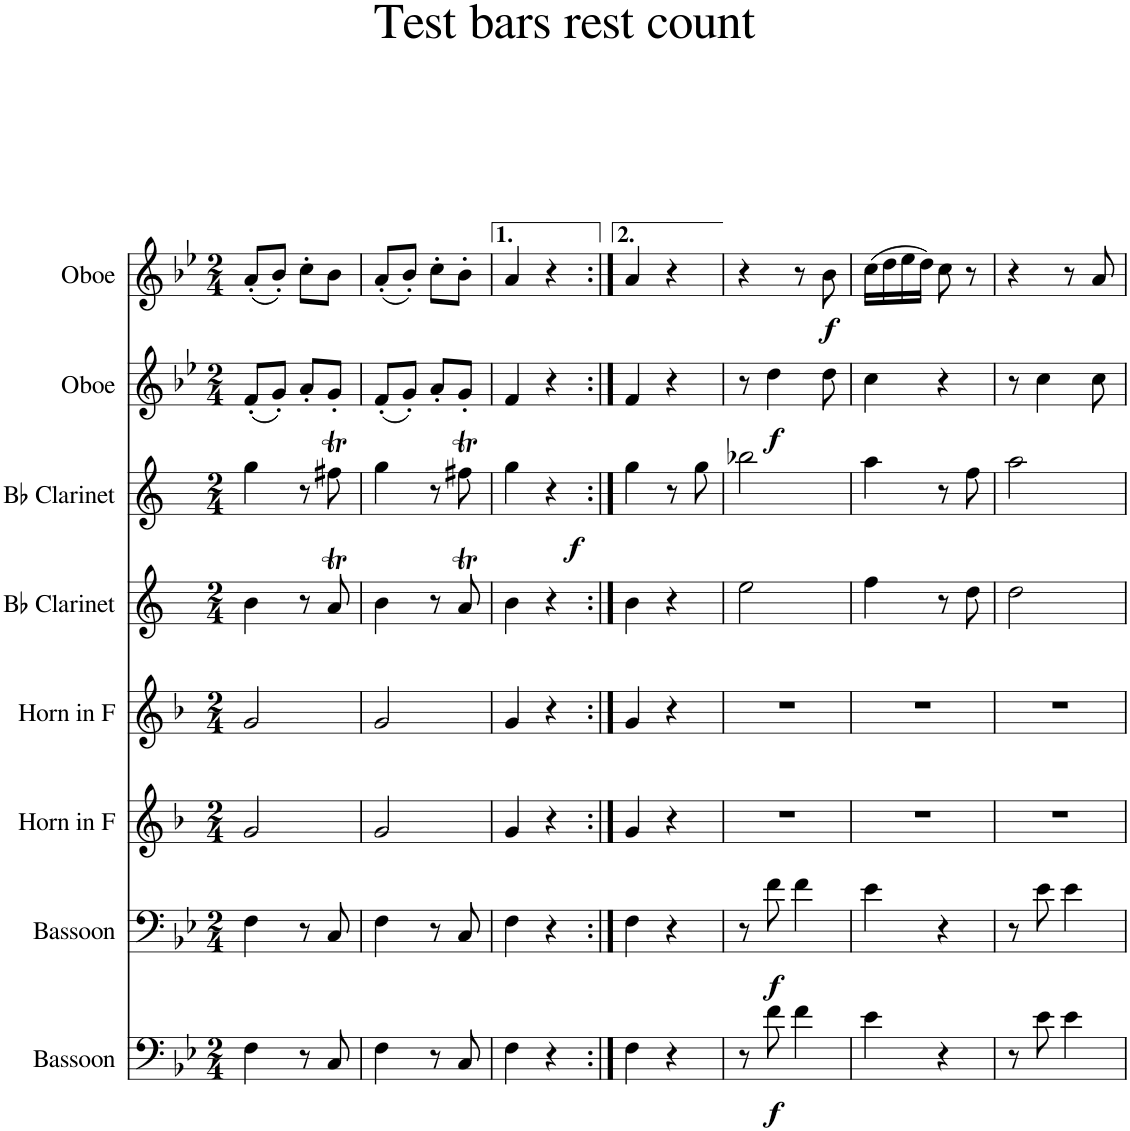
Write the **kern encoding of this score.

**kern	**dynam	**kern	**dynam	**kern	**kern	**kern	**kern	**dynam	**kern	**dynam	**kern	**dynam
*part8	*part8	*part7	*part7	*part6	*part5	*part4	*part3	*part3	*part2	*part2	*part1	*part1
*staff8	*staff8	*staff7	*staff7	*staff6	*staff5	*staff4	*staff3	*staff3	*staff2	*staff2	*staff1	*staff1
*I"Bassoon	*	*I"Bassoon	*	*I"Horn in F	*I"Horn in F	*I"Bb Clarinet	*I"Bb Clarinet	*	*I"Oboe	*	*I"Oboe	*
*I'Bsn.	*	*I'Bsn.	*	*	*	*I'Bb Cl.	*I'Bb Cl.	*	*I'Ob.	*	*I'Ob.	*
*clefF4	*	*clefF4	*	*clefG2	*clefG2	*clefG2	*clefG2	*	*clefG2	*	*clefG2	*
*	*	*	*	*Trd4c7	*Trd4c7	*Trd1c2	*Trd1c2	*	*	*	*	*
*k[b-e-]	*	*k[b-e-]	*	*k[b-]	*k[b-]	*k[]	*k[]	*	*k[b-e-]	*	*k[b-e-]	*
*M2/4	*	*M2/4	*	*M2/4	*M2/4	*M2/4	*M2/4	*	*M2/4	*	*M2/4	*
=1	=1	=1	=1	=1	=1	=1	=1	=1	=1	=1	=1	=1
4F\	.	4F\	.	2g/	2g/	4b\	4gg\	.	(8f'/L	.	(8a'/L	.
.	.	.	.	.	.	.	.	.	8g'/J)	.	8b-'/J)	.
8r	.	8r	.	.	.	8r	8r	.	8a'/L	.	8cc'\L	.
8C/	.	8C/	.	.	.	8aT/	8ff#Xt\	.	8g'/J	.	8b-\J	.
=2	=2	=2	=2	=2	=2	=2	=2	=2	=2	=2	=2	=2
4F\	.	4F\	.	2g/	2g/	4b\	4gg\	.	(8f'/L	.	(8a'/L	.
.	.	.	.	.	.	.	.	.	8g'/J)	.	8b-'/J)	.
8r	.	8r	.	.	.	8r	8r	.	8a'/L	.	8cc'\L	.
8C/	.	8C/	.	.	.	8aT/	8ff#Xt\	.	8g'/J	.	8b-'\J	.
=3	=3	=3	=3	=3	=3	=3	=3	=3	=3	=3	=3	=3
*	*	*	*	*	*	*	*^	*	*	*	*	*
4F\	.	4F\	.	4g/	4g/	4b\	4gg\	4.ryy	.	4f/	.	4a/	.
4r	.	4r	.	4r	4r	4r	4r	.	.	4r	.	4r	.
!	!	!	!	!	!	!	!	!	!LO:DY:b	!	!	!	!
.	.	.	.	.	.	.	.	8ryy	f	.	.	.	.
*	*	*	*	*	*	*	*v	*v	*	*	*	*	*
=4:|!	=4:|!	=4:|!	=4:|!	=4:|!	=4:|!	=4:|!	=4:|!	=4:|!	=4:|!	=4:|!	=4:|!	=4:|!
4F\	.	4F\	.	4g/	4g/	4b\	4gg\	.	4f/	.	4a/	.
4r	.	4r	.	4r	4r	4r	8r	.	4r	.	4r	.
.	.	.	.	.	.	.	8gg\	.	.	.	.	.
=5	=5	=5	=5	=5	=5	=5	=5	=5	=5	=5	=5	=5
8r	.	8r	.	2r	2r	2ee\	2bb-X\	.	8r	.	4r	.
!	!LO:DY:b	!	!LO:DY:b	!	!	!	!	!	!	!LO:DY:b	!	!
8f\	f	8f\	f	.	.	.	.	.	4dd\	f	.	.
4f\	.	4f\	.	.	.	.	.	.	.	.	8r	.
!	!	!	!	!	!	!	!	!	!	!	!	!LO:DY:b
.	.	.	.	.	.	.	.	.	8dd\	.	8b-\	f
=6	=6	=6	=6	=6	=6	=6	=6	=6	=6	=6	=6	=6
4e-\	.	4e-\	.	2r	2r	4ff\	4aa\	.	4cc\	.	(16cc\LL	.
.	.	.	.	.	.	.	.	.	.	.	16dd\	.
.	.	.	.	.	.	.	.	.	.	.	16ee-\	.
.	.	.	.	.	.	.	.	.	.	.	16dd\JJ)	.
4r	.	4r	.	.	.	8r	8r	.	4r	.	8cc\	.
.	.	.	.	.	.	8dd\	8ff\	.	.	.	8r	.
=7	=7	=7	=7	=7	=7	=7	=7	=7	=7	=7	=7	=7
8r	.	8r	.	2r	2r	2dd\	2aa\	.	8r	.	4r	.
8e-\	.	8e-\	.	.	.	.	.	.	4cc\	.	.	.
4e-\	.	4e-\	.	.	.	.	.	.	.	.	8r	.
.	.	.	.	.	.	.	.	.	8cc\	.	8a/	.
=	=	=	=	=	=	=	=	=	=	=	=	=
*-	*-	*-	*-	*-	*-	*-	*-	*-	*-	*-	*-	*-
